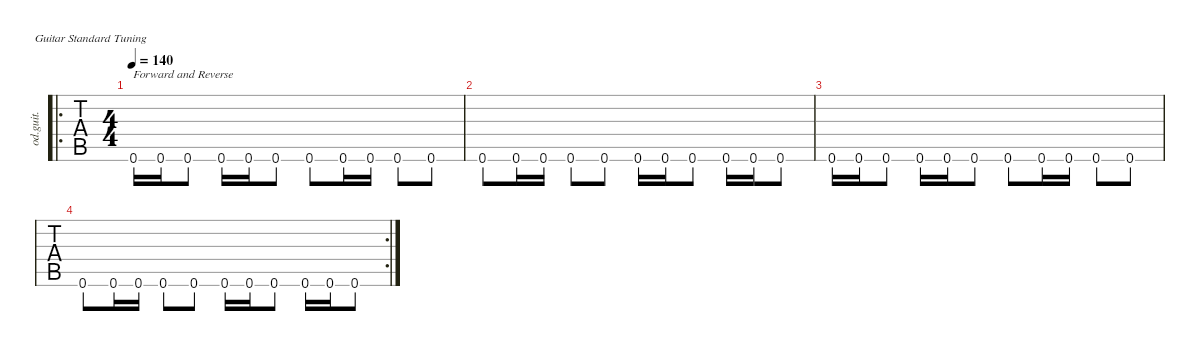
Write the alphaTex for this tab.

\defaultSystemsLayout 4
\hideDynamics
\bracketExtendMode nobrackets
\track ("Overdriven Guitar" "od.guit.") {instrument overdrivenguitar}
\staff {tabs}
\tuning (E4 B3 G3 D3 A2 E2)
\ro
\ts (4 4)
\tempo 140
\clef g2
\ks c
0.6.16{txt "Forward and Reverse" dy mf} 0.6.16 0.6.8 0.6.16 0.6.16 0.6.8 0.6.8 0.6.16 0.6.16 0.6.8 0.6.8 |
0.6.8 0.6.16 0.6.16 0.6.8 0.6.8 0.6.16 0.6.16 0.6.8 0.6.16 0.6.16 0.6.8 |
0.6.16 0.6.16 0.6.8 0.6.16 0.6.16 0.6.8 0.6.8 0.6.16 0.6.16 0.6.8 0.6.8 |
\rc 2
0.6.8 0.6.16 0.6.16 0.6.8 0.6.8 0.6.16 0.6.16 0.6.8 0.6.16 0.6.16 0.6.8
